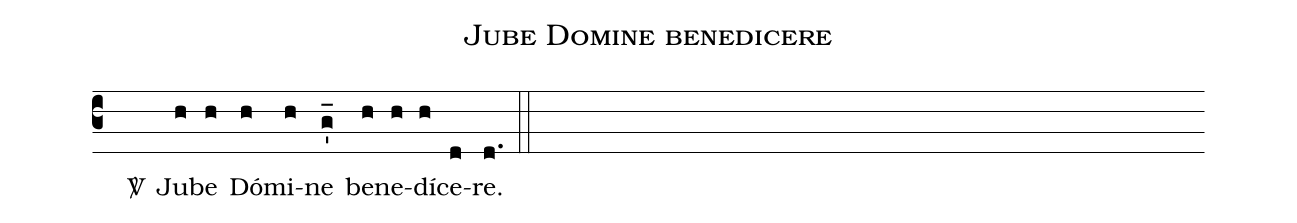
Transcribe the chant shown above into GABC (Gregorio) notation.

name: Jube Domine benedicere;
%%
(c3) () <sp>V/</sp>(//) Ju(h)be(h) D<v>\'{o}</v>(h)mi(h)ne(g_') be(h)ne(h)d<v>\'{i}</v>(h)ce(d)re.(d.) (::)
